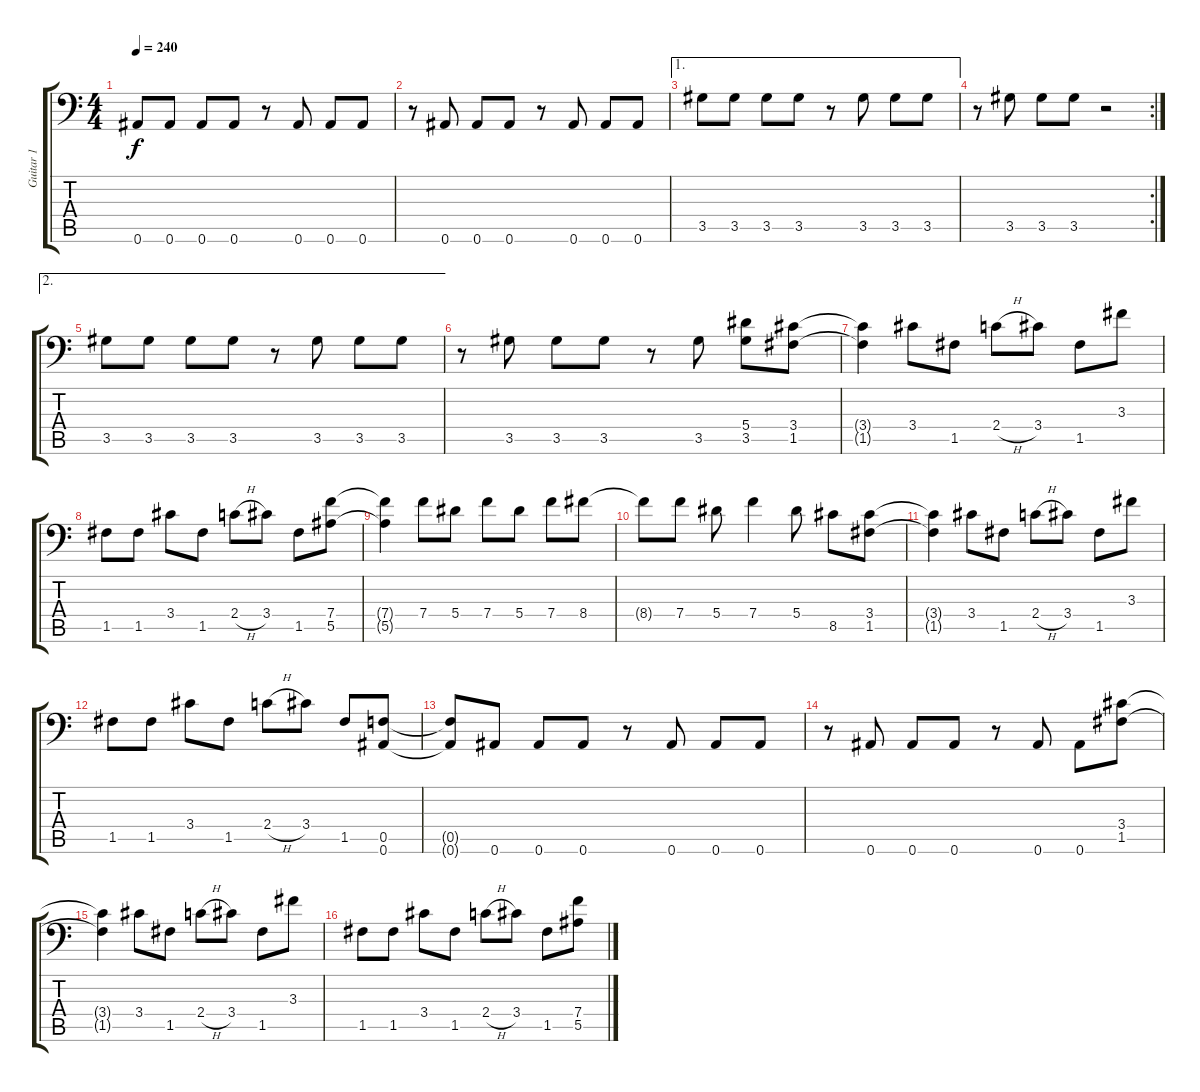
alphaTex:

\track ("Guitar 1" "Guitar 1") {instrument distortionguitar}
\staff {score tabs}
\tuning (C4 G3 Eb3 Bb2 F2 Bb1) {hide}
\ts (4 4)
\tempo 240
\clef f4
\ks c
0.6.8{dy f} 0.6.8 0.6.8 0.6.8 r.8 0.6.8 0.6.8 0.6.8 |
r.8 0.6.8 0.6.8 0.6.8 r.8 0.6.8 0.6.8 0.6.8 |
\ae 1
3.5.8 3.5.8 3.5.8 3.5.8 r.8 3.5.8 3.5.8 3.5.8 |
\rc 2
r.8 3.5.8 3.5.8 3.5.8 r.2 |
\ae 2
3.5.8 3.5.8 3.5.8 3.5.8 r.8 3.5.8 3.5.8 3.5.8 |
r.8 3.5.8 3.5.8 3.5.8 r.8 3.5.8 (5.4 3.5).8 (3.4 1.5).8 |
(3.4{t} 1.5{t}).4 3.4.8 1.5.8 2.4{h}.8 3.4.8 1.5.8 3.3.8 |
1.5.8 1.5.8 3.4.8 1.5.8 2.4{h}.8 3.4.8 1.5.8 (7.4 5.5).8 |
(7.4{t} 5.5{t}).4 7.4.8 5.4.8 7.4.8 5.4.8 7.4.8 8.4.8 |
8.4{t}.8 7.4.8 5.4.8 7.4.4 5.4.8 8.5.8 (3.4 1.5).8 |
(3.4{t} 1.5{t}).4 3.4.8 1.5.8 2.4{h}.8 3.4.8 1.5.8 3.3.8 |
1.5.8 1.5.8 3.4.8 1.5.8 2.4{h}.8 3.4.8 1.5.8 (0.5 0.6).8 |
(0.5{t} 0.6{t}).8 0.6.8 0.6.8 0.6.8 r.8 0.6.8 0.6.8 0.6.8 |
r.8 0.6.8 0.6.8 0.6.8 r.8 0.6.8 0.6.8 (3.4 1.5).8 |
(3.4{t} 1.5{t}).4 3.4.8 1.5.8 2.4{h}.8 3.4.8 1.5.8 3.3.8 |
1.5.8 1.5.8 3.4.8 1.5.8 2.4{h}.8 3.4.8 1.5.8 (7.4 5.5).8
